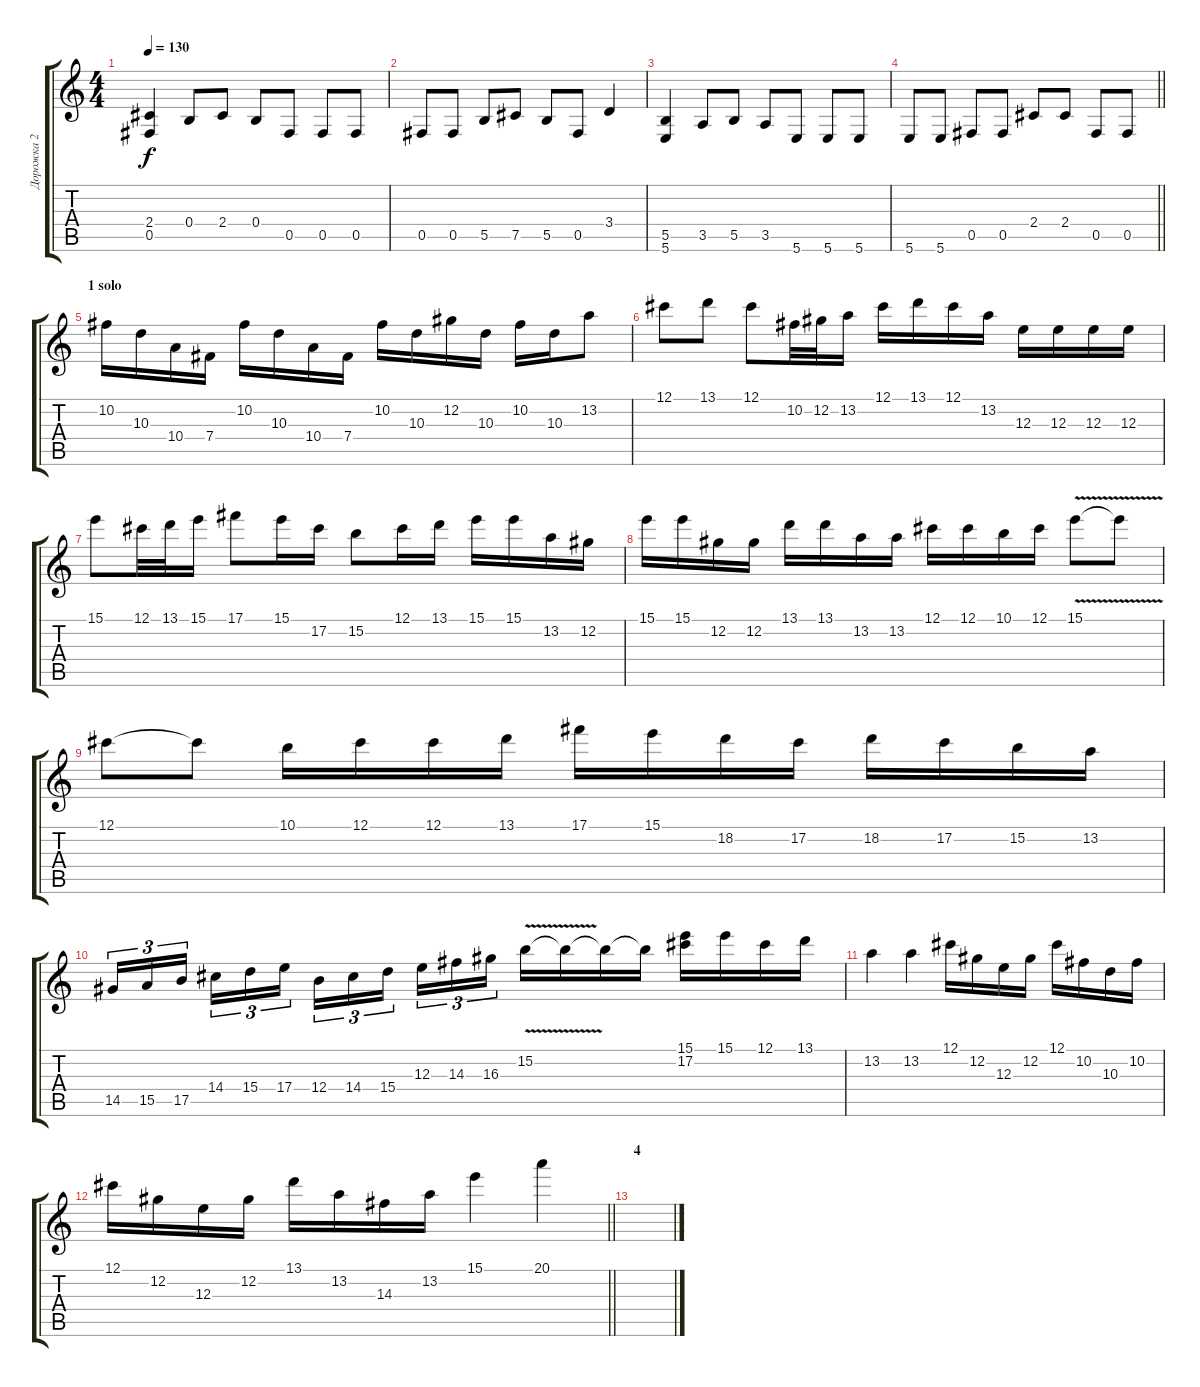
\track ("Дорожка 2" "Дорожка 2") {instrument distortionguitar}
\staff {score tabs}
\tuning (Db4 Ab3 E3 B2 Gb2 B1) {hide}
\ts (4 4)
\tempo 130
\clef g2
\ks c
(2.4 0.5).4{dy f} 0.4.8 2.4.8 0.4.8 0.5.8 0.5.8 0.5.8 |
0.5.8 0.5.8 5.5.8 7.5.8 5.5.8 0.5.8 3.4.4 |
(5.5 5.6).4 3.5.8 5.5.8 3.5.8 5.6.8 5.6.8 5.6.8 |
\barLineRight lightlight
5.6.8 5.6.8 0.5.8 0.5.8 2.4.8 2.4.8 0.5.8 0.5.8 |
\section ("" "1 solo")
10.2.16 10.3.16 10.4.16 7.4.16 10.2.16 10.3.16 10.4.16 7.4.16 10.2.16 10.3.16 12.2.16 10.3.16 10.2.16 10.3.16 13.2.8 |
12.1.8 13.1.8 12.1.8 10.2.32 12.2.32 13.2.16 12.1.16 13.1.16 12.1.16 13.2.16 12.3.16 12.3.16 12.3.16 12.3.16 |
15.1.8 12.1.32 13.1.32 15.1.16 17.1.8 15.1.16 17.2.16 15.2.8 12.1.16 13.1.16 15.1.16 15.1.16 13.2.16 12.2.16 |
15.1.16 15.1.16 12.2.16 12.2.16 13.1.16 13.1.16 13.2.16 13.2.16 12.1.16 12.1.16 10.1.16 12.1.16 15.1{v}.8 15.1{t}.8 |
12.1.8 12.1{t}.8 10.1.16 12.1.16 12.1.16 13.1.16 17.1.16 15.1.16 18.2.16 17.2.16 18.2.16 17.2.16 15.2.16 13.2.16 |
14.5.16{tu (3 2)} 15.5.16{tu (3 2)} 17.5.16{tu (3 2) beam splitsecondary} 14.4.16{tu (3 2)} 15.4.16{tu (3 2)} 17.4.16{tu (3 2)} 12.4.16{tu (3 2)} 14.4.16{tu (3 2)} 15.4.16{tu (3 2) beam splitsecondary} 12.3.16{tu (3 2)} 14.3.16{tu (3 2)} 16.3.16{tu (3 2)} 15.2{v}.16 15.2{t}.16 15.2{t}.16 15.2{t}.16 (15.1 17.2).16 15.1.16 12.1.16 13.1.16 |
13.2.4 13.2.4 12.1.16 12.2.16 12.3.16 12.2.16 12.1.16 10.2.16 10.3.16 10.2.16 |
\barLineRight lightlight
12.1.16 12.2.16 12.3.16 12.2.16 13.1.16 13.2.16 14.3.16 13.2.16 15.1.4 20.1.4 |
\section ("" "4")
